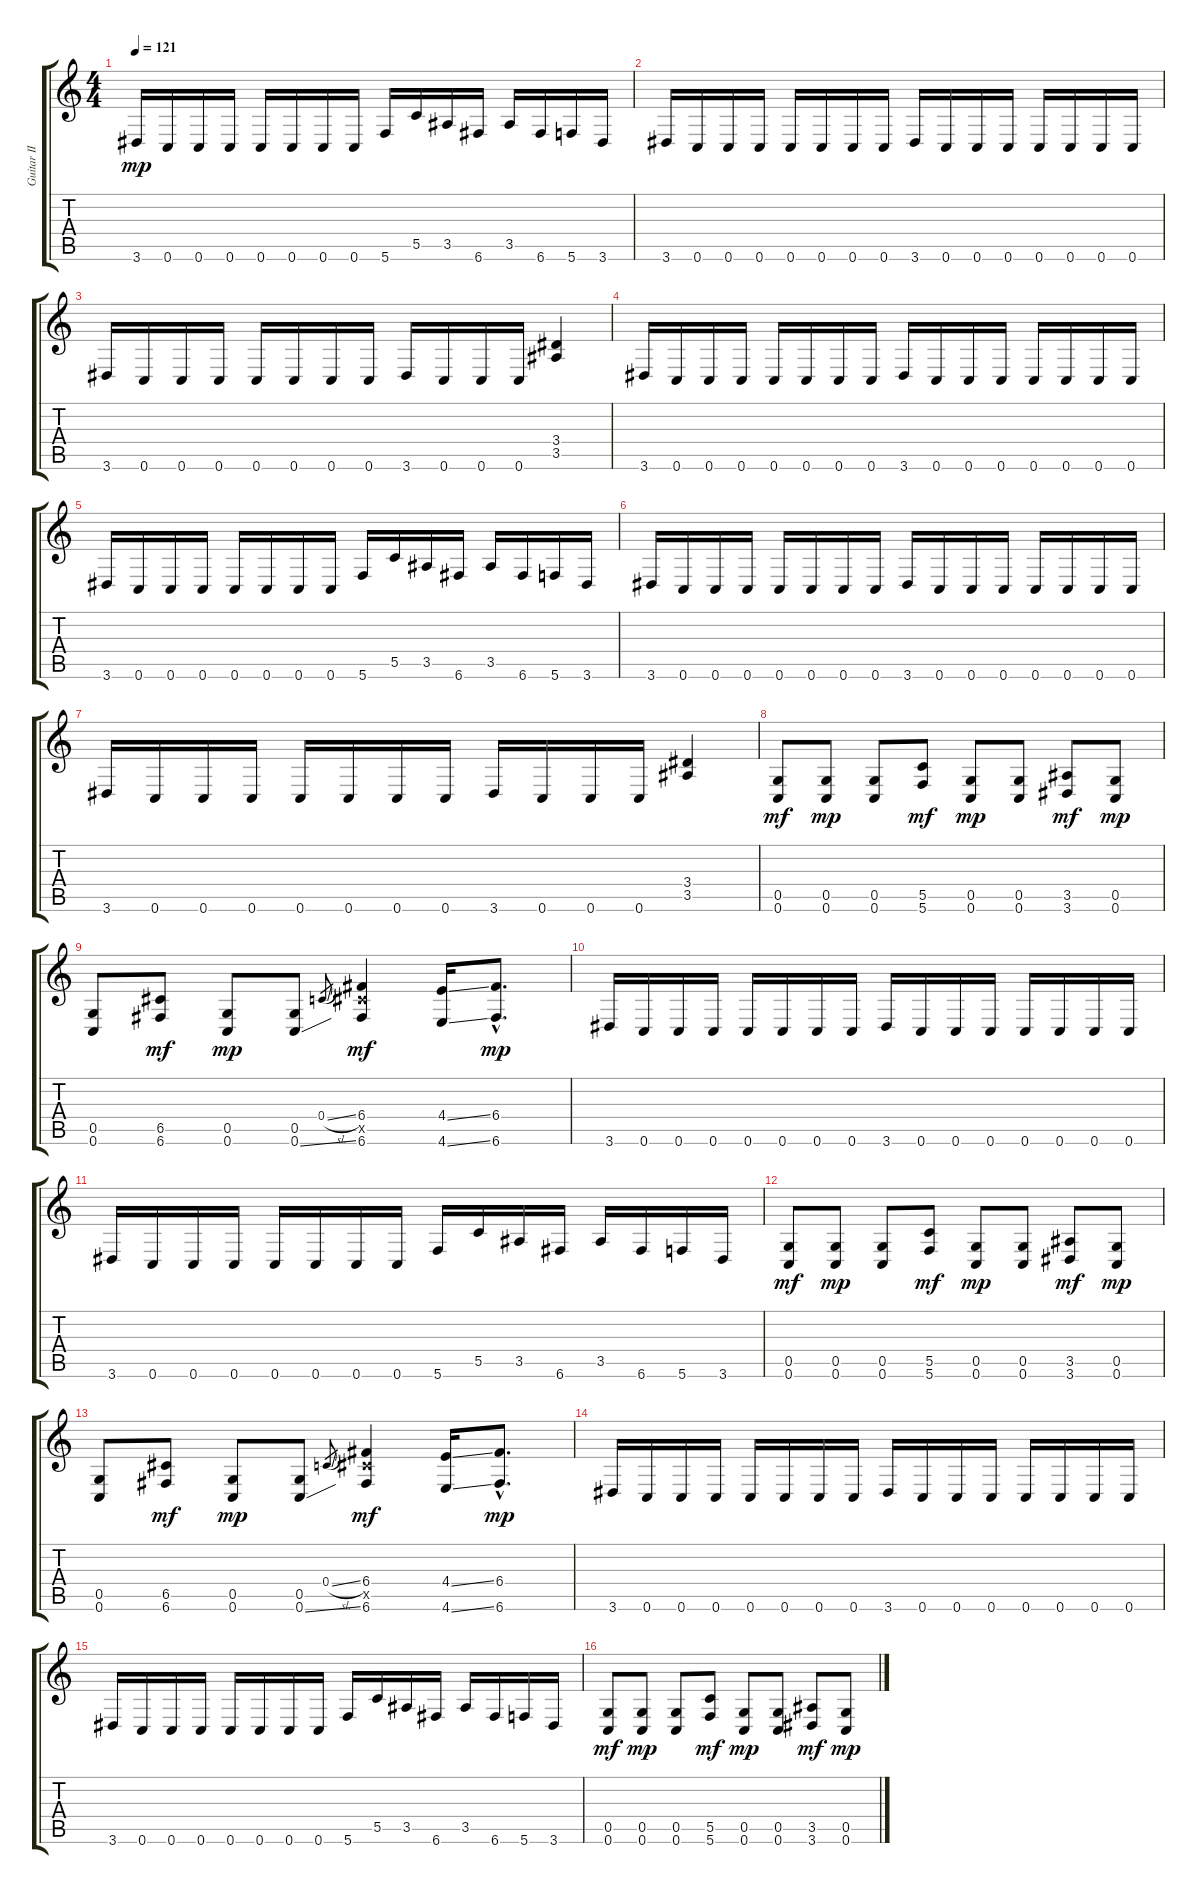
\track ("Guitar II" "Guitar II") {instrument distortionguitar}
\staff {score tabs}
\tuning (D4 A3 F3 C3 G2 C2) {hide}
\ts (4 4)
\tempo 121
\clef g2
\ks c
3.6.16{dy mp} 0.6.16 0.6.16 0.6.16 0.6.16 0.6.16 0.6.16 0.6.16 5.6.16 5.5.16 3.5.16 6.6.16 3.5.16 6.6.16 5.6.16 3.6.16 |
3.6.16 0.6.16 0.6.16 0.6.16 0.6.16 0.6.16 0.6.16 0.6.16 3.6.16 0.6.16 0.6.16 0.6.16 0.6.16 0.6.16 0.6.16 0.6.16 |
3.6.16 0.6.16 0.6.16 0.6.16 0.6.16 0.6.16 0.6.16 0.6.16 3.6.16 0.6.16 0.6.16 0.6.16 (3.4 3.5).4 |
3.6.16 0.6.16 0.6.16 0.6.16 0.6.16 0.6.16 0.6.16 0.6.16 3.6.16 0.6.16 0.6.16 0.6.16 0.6.16 0.6.16 0.6.16 0.6.16 |
3.6.16 0.6.16 0.6.16 0.6.16 0.6.16 0.6.16 0.6.16 0.6.16 5.6.16 5.5.16 3.5.16 6.6.16 3.5.16 6.6.16 5.6.16 3.6.16 |
3.6.16 0.6.16 0.6.16 0.6.16 0.6.16 0.6.16 0.6.16 0.6.16 3.6.16 0.6.16 0.6.16 0.6.16 0.6.16 0.6.16 0.6.16 0.6.16 |
3.6.16 0.6.16 0.6.16 0.6.16 0.6.16 0.6.16 0.6.16 0.6.16 3.6.16 0.6.16 0.6.16 0.6.16 (3.4 3.5).4 |
(0.5 0.6).8{dy mf} (0.5 0.6).8{dy mp} (0.5 0.6).8 (5.5 5.6).8{dy mf} (0.5 0.6).8{dy mp} (0.5 0.6).8 (3.5 3.6).8{dy mf} (0.5 0.6).8{dy mp} |
(0.5 0.6).8 (6.5 6.6).8{dy mf} (0.5 0.6).8{dy mp} (0.5 0.6{ss}).8 0.4{sl}.8{gr} (6.4 6.5{x} 6.6).4{dy mf} (4.4{ss} 4.6{ss}).16 (6.4{hac} 6.6{hac}).8{d dy mp} |
3.6.16 0.6.16 0.6.16 0.6.16 0.6.16 0.6.16 0.6.16 0.6.16 3.6.16 0.6.16 0.6.16 0.6.16 0.6.16 0.6.16 0.6.16 0.6.16 |
3.6.16 0.6.16 0.6.16 0.6.16 0.6.16 0.6.16 0.6.16 0.6.16 5.6.16 5.5.16 3.5.16 6.6.16 3.5.16 6.6.16 5.6.16 3.6.16 |
(0.5 0.6).8{dy mf} (0.5 0.6).8{dy mp} (0.5 0.6).8 (5.5 5.6).8{dy mf} (0.5 0.6).8{dy mp} (0.5 0.6).8 (3.5 3.6).8{dy mf} (0.5 0.6).8{dy mp} |
(0.5 0.6).8 (6.5 6.6).8{dy mf} (0.5 0.6).8{dy mp} (0.5 0.6{ss}).8 0.4{sl}.8{gr} (6.4 6.5{x} 6.6).4{dy mf} (4.4{ss} 4.6{ss}).16 (6.4{hac} 6.6{hac}).8{d dy mp} |
3.6.16 0.6.16 0.6.16 0.6.16 0.6.16 0.6.16 0.6.16 0.6.16 3.6.16 0.6.16 0.6.16 0.6.16 0.6.16 0.6.16 0.6.16 0.6.16 |
3.6.16 0.6.16 0.6.16 0.6.16 0.6.16 0.6.16 0.6.16 0.6.16 5.6.16 5.5.16 3.5.16 6.6.16 3.5.16 6.6.16 5.6.16 3.6.16 |
(0.5 0.6).8{dy mf} (0.5 0.6).8{dy mp} (0.5 0.6).8 (5.5 5.6).8{dy mf} (0.5 0.6).8{dy mp} (0.5 0.6).8 (3.5 3.6).8{dy mf} (0.5 0.6).8{dy mp}
